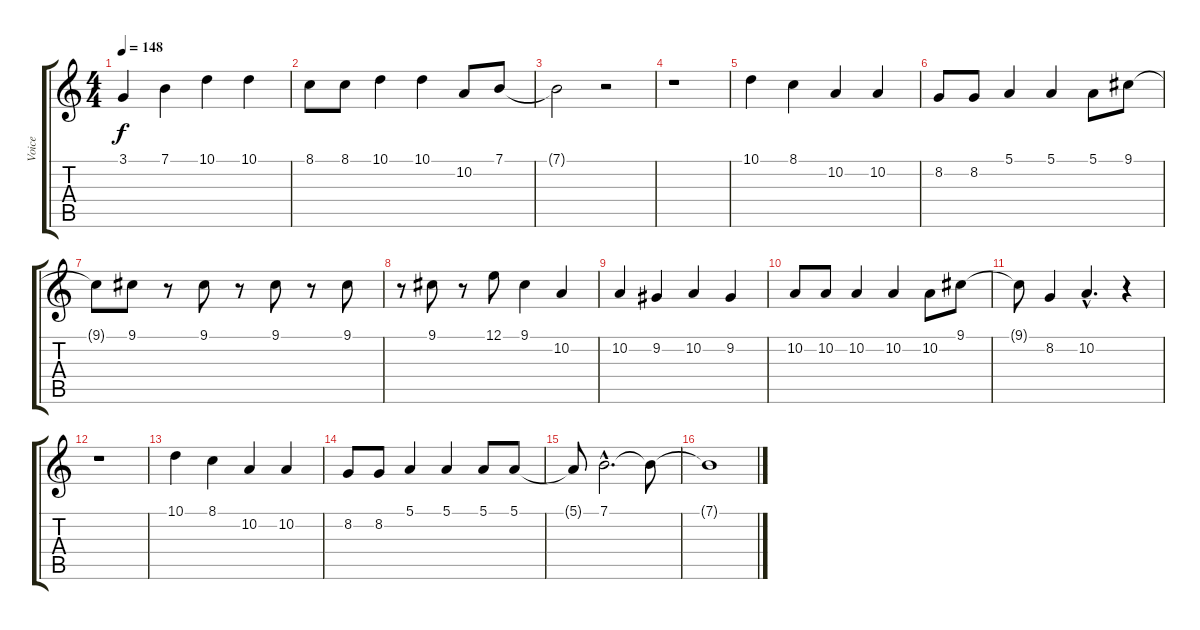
\track ("Voice" "Voice") {instrument lead2sawtooth}
\staff {score tabs}
\tuning (E4 B3 G3 D3 A2 E2) {hide}
\ts (4 4)
\tempo 148
\clef g2
\ks c
3.1.4{dy f} 7.1.4 10.1.4 10.1.4 |
8.1.8 8.1.8 10.1.4 10.1.4 10.2.8 7.1.8 |
7.1{t}.2 r.2 |
r.1 |
10.1.4 8.1.4 10.2.4 10.2.4 |
8.2.8 8.2.8 5.1.4 5.1.4 5.1.8 9.1.8 |
9.1{t}.8 9.1.8 r.8 9.1.8 r.8 9.1.8 r.8 9.1.8 |
r.8 9.1.8 r.8 12.1.8 9.1.4 10.2.4 |
10.2.4 9.2.4 10.2.4 9.2.4 |
10.2.8 10.2.8 10.2.4 10.2.4 10.2.8 9.1.8 |
9.1{t}.8 8.2.4 10.2{hac}.4{d} r.4 |
r.1 |
10.1.4 8.1.4 10.2.4 10.2.4 |
8.2.8 8.2.8 5.1.4 5.1.4 5.1.8 5.1.8 |
5.1{t}.8 7.1{hac}.2{d} 7.1{t}.8 |
7.1{t}.1
